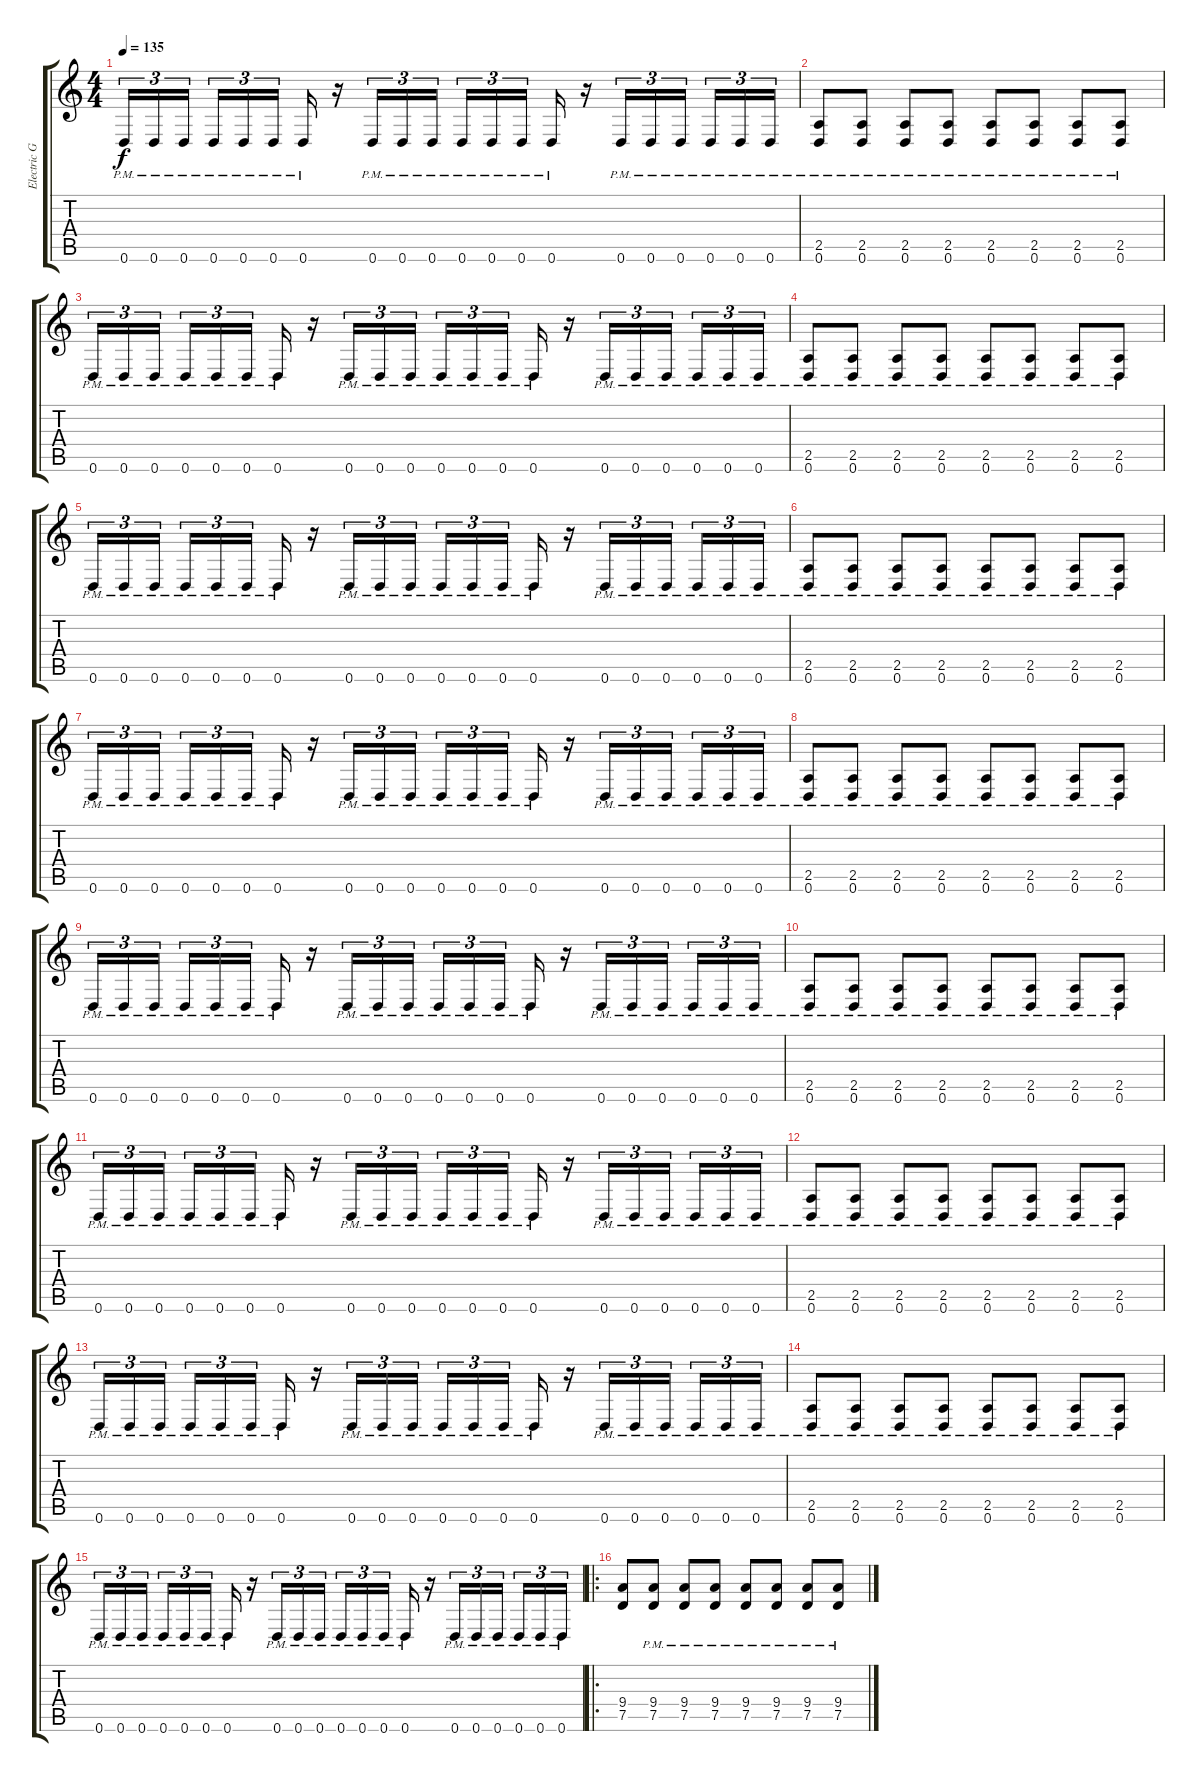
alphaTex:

\track ("Electric Guitar" "Electric G") {instrument distortionguitar}
\staff {score tabs}
\tuning (D4 A3 F3 C3 G2 D2) {hide}
\ts (4 4)
\tempo 135
\clef g2
\ks c
0.6{pm}.16{tu (3 2) dy f} 0.6{pm}.16{tu (3 2)} 0.6{pm}.16{tu (3 2) beam splitsecondary} 0.6{pm}.16{tu (3 2)} 0.6{pm}.16{tu (3 2)} 0.6{pm}.16{tu (3 2)} 0.6{pm}.16 r.16 0.6{pm}.16{tu (3 2)} 0.6{pm}.16{tu (3 2)} 0.6{pm}.16{tu (3 2)} 0.6{pm}.16{tu (3 2)} 0.6{pm}.16{tu (3 2)} 0.6{pm}.16{tu (3 2) beam splitsecondary} 0.6{pm}.16 r.16 0.6{pm}.16{tu (3 2)} 0.6{pm}.16{tu (3 2)} 0.6{pm}.16{tu (3 2) beam splitsecondary} 0.6{pm}.16{tu (3 2)} 0.6{pm}.16{tu (3 2)} 0.6{pm}.16{tu (3 2)} |
(2.5{pm} 0.6{pm}).8 (2.5{pm} 0.6{pm}).8 (2.5{pm} 0.6{pm}).8 (2.5{pm} 0.6{pm}).8 (2.5{pm} 0.6{pm}).8 (2.5{pm} 0.6{pm}).8 (2.5{pm} 0.6{pm}).8 (2.5{pm} 0.6{pm}).8 |
0.6{pm}.16{tu (3 2)} 0.6{pm}.16{tu (3 2)} 0.6{pm}.16{tu (3 2) beam splitsecondary} 0.6{pm}.16{tu (3 2)} 0.6{pm}.16{tu (3 2)} 0.6{pm}.16{tu (3 2)} 0.6{pm}.16 r.16 0.6{pm}.16{tu (3 2)} 0.6{pm}.16{tu (3 2)} 0.6{pm}.16{tu (3 2)} 0.6{pm}.16{tu (3 2)} 0.6{pm}.16{tu (3 2)} 0.6{pm}.16{tu (3 2) beam splitsecondary} 0.6{pm}.16 r.16 0.6{pm}.16{tu (3 2)} 0.6{pm}.16{tu (3 2)} 0.6{pm}.16{tu (3 2) beam splitsecondary} 0.6{pm}.16{tu (3 2)} 0.6{pm}.16{tu (3 2)} 0.6{pm}.16{tu (3 2)} |
(2.5{pm} 0.6{pm}).8 (2.5{pm} 0.6{pm}).8 (2.5{pm} 0.6{pm}).8 (2.5{pm} 0.6{pm}).8 (2.5{pm} 0.6{pm}).8 (2.5{pm} 0.6{pm}).8 (2.5{pm} 0.6{pm}).8 (2.5{pm} 0.6{pm}).8 |
0.6{pm}.16{tu (3 2)} 0.6{pm}.16{tu (3 2)} 0.6{pm}.16{tu (3 2) beam splitsecondary} 0.6{pm}.16{tu (3 2)} 0.6{pm}.16{tu (3 2)} 0.6{pm}.16{tu (3 2)} 0.6{pm}.16 r.16 0.6{pm}.16{tu (3 2)} 0.6{pm}.16{tu (3 2)} 0.6{pm}.16{tu (3 2)} 0.6{pm}.16{tu (3 2)} 0.6{pm}.16{tu (3 2)} 0.6{pm}.16{tu (3 2) beam splitsecondary} 0.6{pm}.16 r.16 0.6{pm}.16{tu (3 2)} 0.6{pm}.16{tu (3 2)} 0.6{pm}.16{tu (3 2) beam splitsecondary} 0.6{pm}.16{tu (3 2)} 0.6{pm}.16{tu (3 2)} 0.6{pm}.16{tu (3 2)} |
(2.5{pm} 0.6{pm}).8 (2.5{pm} 0.6{pm}).8 (2.5{pm} 0.6{pm}).8 (2.5{pm} 0.6{pm}).8 (2.5{pm} 0.6{pm}).8 (2.5{pm} 0.6{pm}).8 (2.5{pm} 0.6{pm}).8 (2.5{pm} 0.6{pm}).8 |
0.6{pm}.16{tu (3 2)} 0.6{pm}.16{tu (3 2)} 0.6{pm}.16{tu (3 2) beam splitsecondary} 0.6{pm}.16{tu (3 2)} 0.6{pm}.16{tu (3 2)} 0.6{pm}.16{tu (3 2)} 0.6{pm}.16 r.16 0.6{pm}.16{tu (3 2)} 0.6{pm}.16{tu (3 2)} 0.6{pm}.16{tu (3 2)} 0.6{pm}.16{tu (3 2)} 0.6{pm}.16{tu (3 2)} 0.6{pm}.16{tu (3 2) beam splitsecondary} 0.6{pm}.16 r.16 0.6{pm}.16{tu (3 2)} 0.6{pm}.16{tu (3 2)} 0.6{pm}.16{tu (3 2) beam splitsecondary} 0.6{pm}.16{tu (3 2)} 0.6{pm}.16{tu (3 2)} 0.6{pm}.16{tu (3 2)} |
(2.5{pm} 0.6{pm}).8 (2.5{pm} 0.6{pm}).8 (2.5{pm} 0.6{pm}).8 (2.5{pm} 0.6{pm}).8 (2.5{pm} 0.6{pm}).8 (2.5{pm} 0.6{pm}).8 (2.5{pm} 0.6{pm}).8 (2.5{pm} 0.6{pm}).8 |
0.6{pm}.16{tu (3 2)} 0.6{pm}.16{tu (3 2)} 0.6{pm}.16{tu (3 2) beam splitsecondary} 0.6{pm}.16{tu (3 2)} 0.6{pm}.16{tu (3 2)} 0.6{pm}.16{tu (3 2)} 0.6{pm}.16 r.16 0.6{pm}.16{tu (3 2)} 0.6{pm}.16{tu (3 2)} 0.6{pm}.16{tu (3 2)} 0.6{pm}.16{tu (3 2)} 0.6{pm}.16{tu (3 2)} 0.6{pm}.16{tu (3 2) beam splitsecondary} 0.6{pm}.16 r.16 0.6{pm}.16{tu (3 2)} 0.6{pm}.16{tu (3 2)} 0.6{pm}.16{tu (3 2) beam splitsecondary} 0.6{pm}.16{tu (3 2)} 0.6{pm}.16{tu (3 2)} 0.6{pm}.16{tu (3 2)} |
(2.5{pm} 0.6{pm}).8 (2.5{pm} 0.6{pm}).8 (2.5{pm} 0.6{pm}).8 (2.5{pm} 0.6{pm}).8 (2.5{pm} 0.6{pm}).8 (2.5{pm} 0.6{pm}).8 (2.5{pm} 0.6{pm}).8 (2.5{pm} 0.6{pm}).8 |
0.6{pm}.16{tu (3 2)} 0.6{pm}.16{tu (3 2)} 0.6{pm}.16{tu (3 2) beam splitsecondary} 0.6{pm}.16{tu (3 2)} 0.6{pm}.16{tu (3 2)} 0.6{pm}.16{tu (3 2)} 0.6{pm}.16 r.16 0.6{pm}.16{tu (3 2)} 0.6{pm}.16{tu (3 2)} 0.6{pm}.16{tu (3 2)} 0.6{pm}.16{tu (3 2)} 0.6{pm}.16{tu (3 2)} 0.6{pm}.16{tu (3 2) beam splitsecondary} 0.6{pm}.16 r.16 0.6{pm}.16{tu (3 2)} 0.6{pm}.16{tu (3 2)} 0.6{pm}.16{tu (3 2) beam splitsecondary} 0.6{pm}.16{tu (3 2)} 0.6{pm}.16{tu (3 2)} 0.6{pm}.16{tu (3 2)} |
(2.5{pm} 0.6{pm}).8 (2.5{pm} 0.6{pm}).8 (2.5{pm} 0.6{pm}).8 (2.5{pm} 0.6{pm}).8 (2.5{pm} 0.6{pm}).8 (2.5{pm} 0.6{pm}).8 (2.5{pm} 0.6{pm}).8 (2.5{pm} 0.6{pm}).8 |
0.6{pm}.16{tu (3 2)} 0.6{pm}.16{tu (3 2)} 0.6{pm}.16{tu (3 2) beam splitsecondary} 0.6{pm}.16{tu (3 2)} 0.6{pm}.16{tu (3 2)} 0.6{pm}.16{tu (3 2)} 0.6{pm}.16 r.16 0.6{pm}.16{tu (3 2)} 0.6{pm}.16{tu (3 2)} 0.6{pm}.16{tu (3 2)} 0.6{pm}.16{tu (3 2)} 0.6{pm}.16{tu (3 2)} 0.6{pm}.16{tu (3 2) beam splitsecondary} 0.6{pm}.16 r.16 0.6{pm}.16{tu (3 2)} 0.6{pm}.16{tu (3 2)} 0.6{pm}.16{tu (3 2) beam splitsecondary} 0.6{pm}.16{tu (3 2)} 0.6{pm}.16{tu (3 2)} 0.6{pm}.16{tu (3 2)} |
(2.5{pm} 0.6{pm}).8 (2.5{pm} 0.6{pm}).8 (2.5{pm} 0.6{pm}).8 (2.5{pm} 0.6{pm}).8 (2.5{pm} 0.6{pm}).8 (2.5{pm} 0.6{pm}).8 (2.5{pm} 0.6{pm}).8 (2.5{pm} 0.6{pm}).8 |
0.6{pm}.16{tu (3 2)} 0.6{pm}.16{tu (3 2)} 0.6{pm}.16{tu (3 2) beam splitsecondary} 0.6{pm}.16{tu (3 2)} 0.6{pm}.16{tu (3 2)} 0.6{pm}.16{tu (3 2)} 0.6{pm}.16 r.16 0.6{pm}.16{tu (3 2)} 0.6{pm}.16{tu (3 2)} 0.6{pm}.16{tu (3 2)} 0.6{pm}.16{tu (3 2)} 0.6{pm}.16{tu (3 2)} 0.6{pm}.16{tu (3 2) beam splitsecondary} 0.6{pm}.16 r.16 0.6{pm}.16{tu (3 2)} 0.6{pm}.16{tu (3 2)} 0.6{pm}.16{tu (3 2) beam splitsecondary} 0.6{pm}.16{tu (3 2)} 0.6{pm}.16{tu (3 2)} 0.6{pm}.16{tu (3 2)} |
\ro
(9.4 7.5).8 (9.4{pm} 7.5{pm}).8 (9.4{pm} 7.5{pm}).8 (9.4{pm} 7.5{pm}).8 (9.4{pm} 7.5{pm}).8 (9.4{pm} 7.5{pm}).8 (9.4{pm} 7.5{pm}).8 (9.4{pm} 7.5{pm}).8
